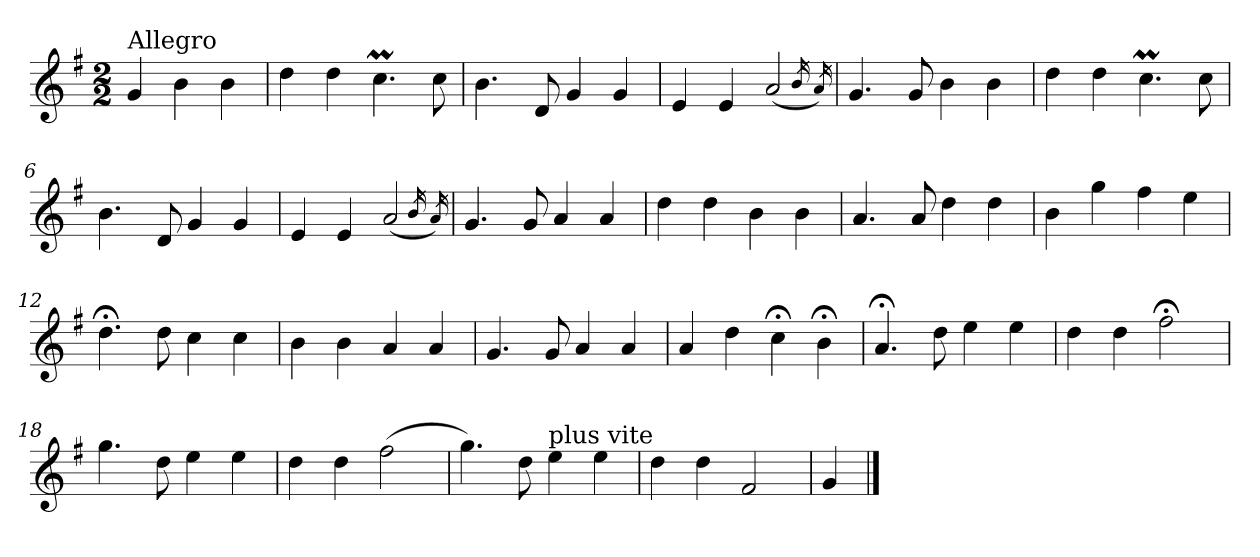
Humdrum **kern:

**kern
*part1
*staff1
*clefG2
*k[f#]
*G:
*M2/2
=
!LO:TX:a:t=Allegro
4g/
4b\
4b\
=1
4dd\
4dd\
4.ccM\
8cc\
=2
4.b\
8d/
4g/
4g/
=3
4e/
4e/
(<2a/
16qb/
16qa/)
=4
4.g/
8g/
4b\
4b\
=5
4dd\
4dd\
4.ccM\
8cc\
!!LO:LB:g=z
=6
4.b\
8d/
4g/
4g/
=7
4e/
4e/
(<2a/
16qb/
16qa/)
=8
4.g/
8g/
4a/
4a/
=9
4dd\
4dd\
4b\
4b\
=10
4.a/
8a/
4dd\
4dd\
=11
4b\
4gg\
4ff#\
4ee\
!!LO:LB:g=z
=12
4.dd;<\
8dd\
4cc\
4cc\
=13
4b\
4b\
4a/
4a/
=14
4.g/
8g/
4a/
4a/
=15
4a/
4dd\
4cc;<\
4b;<\
=16
4.a;</
8dd\
4ee\
4ee\
=17
4dd\
4dd\
2ff#;<\
!!LO:LB:g=z
=18
4.gg\
8dd\
4ee\
4ee\
=19
4dd\
4dd\
(>2ff#\
=20
4.gg\)
8dd\
!LO:TX:a:t=plus vite
4ee\
4ee\
=21
4dd\
4dd\
2f#/
=22
4g/
==
*-
